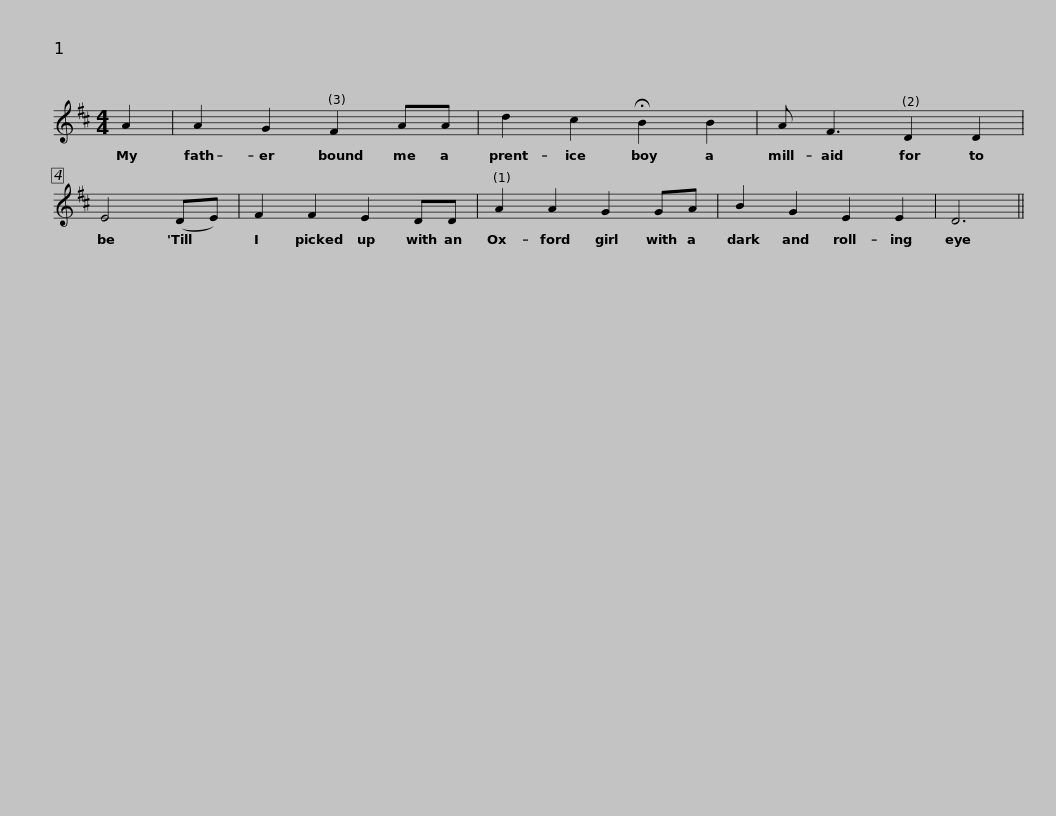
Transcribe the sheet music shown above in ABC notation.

X:1
L:1/8
M:4/4
I:linebreak $
K:D
V:1 treble
V:1
 A2 | A2 G2 F2 AA | d2 c2 !fermata!B2 B2 | A F3 D2 D2 | E4 (DE) | %5
 F2 F2 E2 DD |$ A2 A2 G2 GA | B2 G2 E2 E2 | D6 || %9
